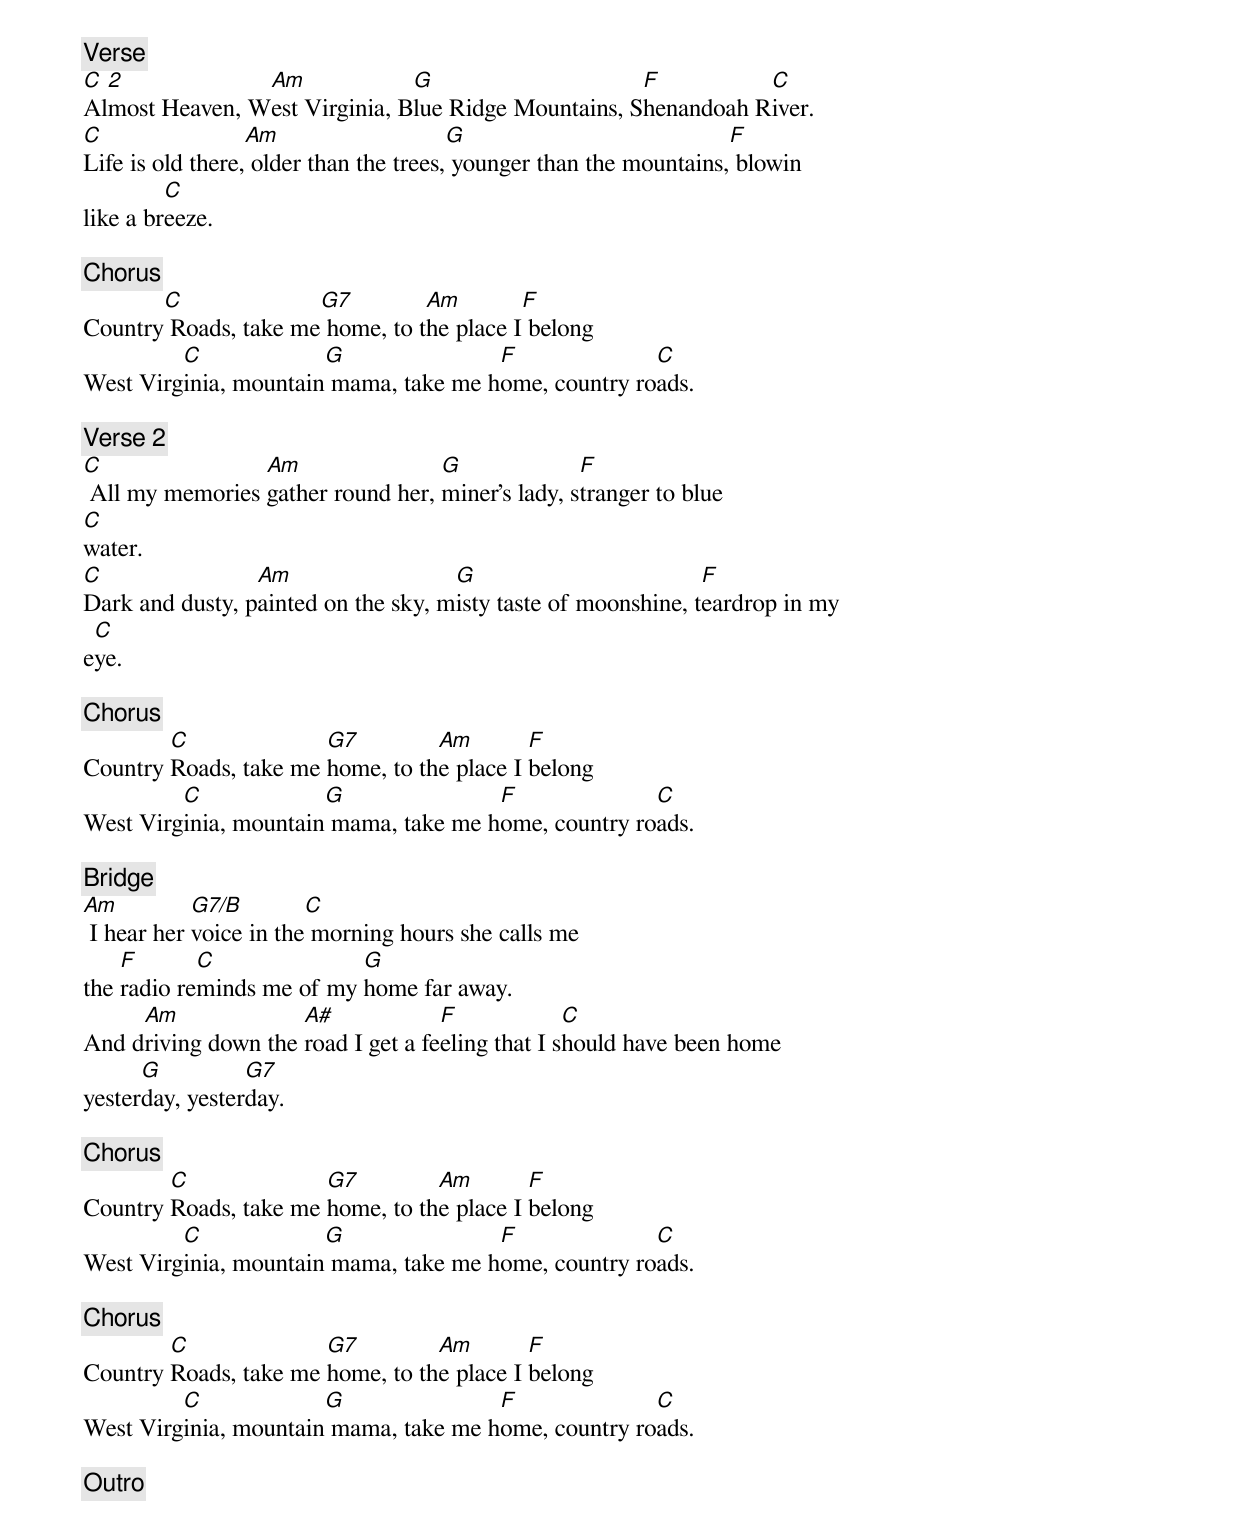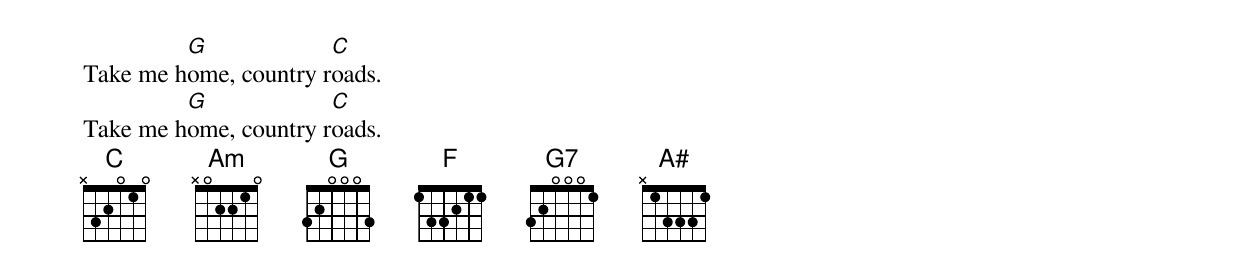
[Verse]
C 2             Am             G                     F          C
Almost Heaven, West Virginia, Blue Ridge Mountains, Shenandoah River.
C                 Am                    G                           F
Life is old there, older than the trees, younger than the mountains, blowin
         C
like a breeze.

[Chorus]
       C              G7         Am        F
Country Roads, take me home, to the place I belong
         C             G               F              C
West Virginia, mountain mama, take me home, country roads.

[Verse 2]
C                Am                G              F
 All my memories gather round her, miner's lady, stranger to blue
C
water.
C                Am                  G                         F
Dark and dusty, painted on the sky, misty taste of moonshine, teardrop in my
 C
eye.

[Chorus]
        C              G7         Am        F
Country Roads, take me home, to the place I belong
         C             G               F              C
West Virginia, mountain mama, take me home, country roads.

[Bridge]
Am          G7/B        C
 I hear her voice in the morning hours she calls me
    F       C              G
the radio reminds me of my home far away.
     Am              A#             F             C
And driving down the road I get a feeling that I should have been home
      G          G7
yesterday, yesterday.

[Chorus]
        C              G7         Am        F
Country Roads, take me home, to the place I belong
         C             G               F              C
West Virginia, mountain mama, take me home, country roads.

[Chorus]
        C              G7         Am        F
Country Roads, take me home, to the place I belong
         C             G               F              C
West Virginia, mountain mama, take me home, country roads.

[Outro]
         G             C
Take me home, country roads.
         G             C
Take me home, country roads.
